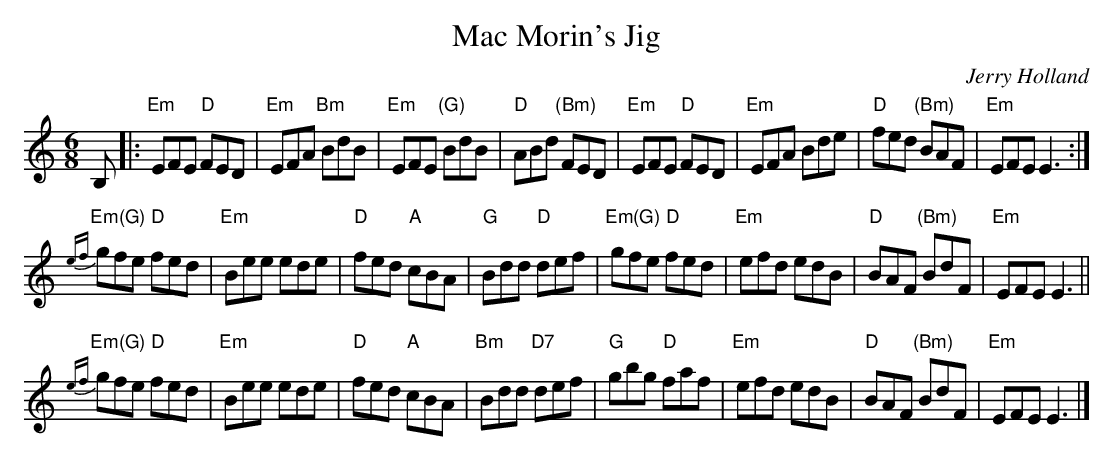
X:1
T: Mac Morin's Jig
C: Jerry Holland
M: 6/8
L: 1/8
K: Ddor
B, |:\
"Em"EFE "D"FED | "Em"EFA "Bm"BdB | "Em"EFE "(G)"BdB | "D"ABd "(Bm)"FED |\
"Em"EFE "D"FED | "Em"EFA Bde | "D"fed "(Bm)"BAF | "Em"EFE E3 :|
"Em(G)"{ef}gfe "D"fed | "Em"Bee ede | "D"fed "A"cBA | "G"Bdd "D"def |\
"Em(G)"gfe "D"fed | "Em"efd edB | "D"BAF "(Bm)"BdF | "Em"EFE E3 ||
"Em(G)"{ef}gfe "D"fed | "Em"Bee ede | "D"fed "A"cBA | "Bm"Bdd "D7"def |\
"G"gbg "D"faf | "Em"efd edB | "D"BAF "(Bm)"BdF | "Em"EFE E3 |]
